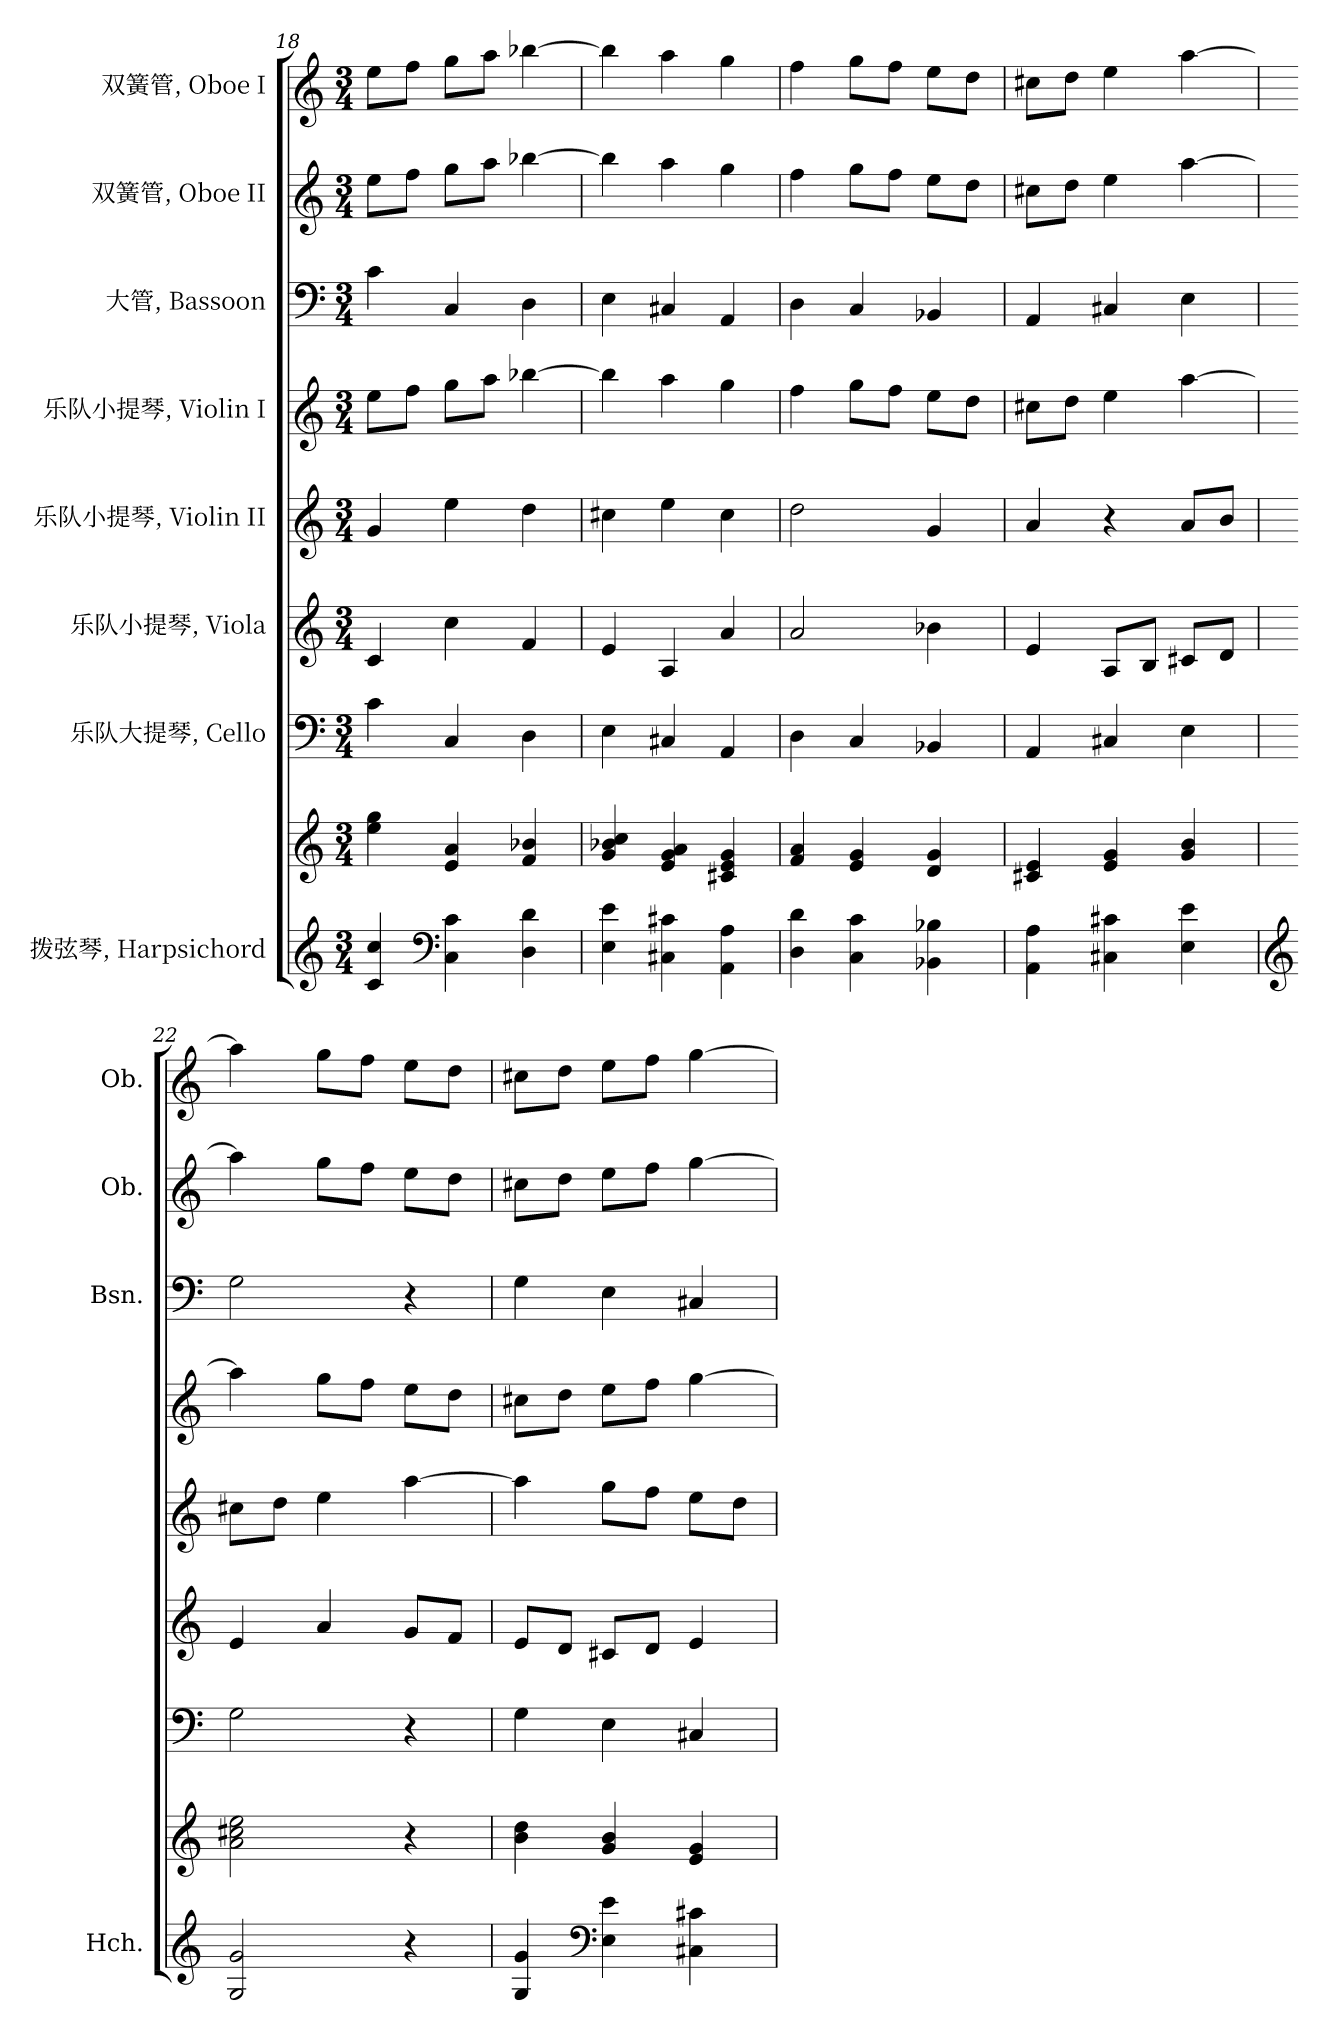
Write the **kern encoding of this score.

**kern	**kern	**kern	**kern	**kern	**kern	**kern	**kern	**kern
*part8	*part8	*part7	*part6	*part5	*part4	*part3	*part2	*part1
*staff9	*staff8	*staff7	*staff6	*staff5	*staff4	*staff3	*staff2	*staff1
*I"拨弦琴, Harpsichord	*	*I"乐队大提琴, Cello	*I"乐队小提琴, Viola	*I"乐队小提琴, Violin II	*I"乐队小提琴, Violin I	*I"大管, Bassoon	*I"双簧管, Oboe II	*I"双簧管, Oboe I
*I'Hch.	*	*	*	*	*	*I'Bsn.	*I'Ob.	*I'Ob.
*clefG2	*clefG2	*clefF4	*clefG2	*clefG2	*clefG2	*clefF4	*clefG2	*clefG2
*k[]	*k[]	*k[]	*k[]	*k[]	*k[]	*k[]	*k[]	*k[]
*M3/4	*M3/4	*M3/4	*M3/4	*M3/4	*M3/4	*M3/4	*M3/4	*M3/4
=18	=18	=18	=18	=18	=18	=18	=18	=18
4c/ 4cc/	4ee\ 4gg\	4c\	4c/	4g/	8ee\L	4c\	8ee\L	8ee\L
.	.	.	.	.	8ff\J	.	8ff\J	8ff\J
*clefF4	*	*	*	*	*	*	*	*
4C\ 4c\	4e/ 4a/	4C/	4cc\	4ee\	8gg\L	4C/	8gg\L	8gg\L
.	.	.	.	.	8aa\J	.	8aa\J	8aa\J
4D\ 4d\	4f/ 4b-X/	4D\	4f/	4dd\	[4bb-X\	4D\	[4bb-X\	[4bb-X\
=19	=19	=19	=19	=19	=19	=19	=19	=19
4E\ 4e\	4g/ 4b-X/ 4cc/	4E\	4e/	4cc#X\	4bb-\]	4E\	4bb-\]	4bb-\]
4C#X\ 4c#X\	4e/ 4g/ 4a/	4C#X/	4A/	4ee\	4aa\	4C#X/	4aa\	4aa\
4AA\ 4A\	4c#X/ 4e/ 4g/	4AA/	4a/	4cc#\	4gg\	4AA/	4gg\	4gg\
=20	=20	=20	=20	=20	=20	=20	=20	=20
4D\ 4d\	4f/ 4a/	4D\	2a/	2dd\	4ff\	4D\	4ff\	4ff\
4C\ 4c\	4e/ 4g/	4C/	.	.	8gg\L	4C/	8gg\L	8gg\L
.	.	.	.	.	8ff\J	.	8ff\J	8ff\J
4BB-X\ 4B-X\	4d/ 4g/	4BB-X/	4b-X\	4g/	8ee\L	4BB-X/	8ee\L	8ee\L
.	.	.	.	.	8dd\J	.	8dd\J	8dd\J
!!LO:PB:g=z
=21	=21	=21	=21	=21	=21	=21	=21	=21
4AA\ 4A\	4c#X/ 4e/	4AA/	4e/	4a/	8cc#X\L	4AA/	8cc#X\L	8cc#X\L
.	.	.	.	.	8dd\J	.	8dd\J	8dd\J
4C#X\ 4c#X\	4e/ 4g/	4C#X/	8A/L	4r	4ee\	4C#X/	4ee\	4ee\
.	.	.	8B/J	.	.	.	.	.
4E\ 4e\	4g/ 4b/	4E\	8c#X/L	8a/L	[4aa\	4E\	[4aa\	[4aa\
.	.	.	8d/J	8b/J	.	.	.	.
=22	=22	=22	=22	=22	=22	=22	=22	=22
*clefG2	*	*	*	*	*	*	*	*
2G/ 2g/	2a\ 2cc#X\ 2ee\	2G\	4e/	8cc#X\L	4aa\]	2G\	4aa\]	4aa\]
.	.	.	.	8dd\J	.	.	.	.
.	.	.	4a/	4ee\	8gg\L	.	8gg\L	8gg\L
.	.	.	.	.	8ff\J	.	8ff\J	8ff\J
4r	4r	4r	8g/L	[4aa\	8ee\L	4r	8ee\L	8ee\L
.	.	.	8f/J	.	8dd\J	.	8dd\J	8dd\J
=23	=23	=23	=23	=23	=23	=23	=23	=23
4G/ 4g/	4b\ 4dd\	4G\	8e/L	4aa\]	8cc#X\L	4G\	8cc#X\L	8cc#X\L
.	.	.	8d/J	.	8dd\J	.	8dd\J	8dd\J
*clefF4	*	*	*	*	*	*	*	*
4E\ 4e\	4g/ 4b/	4E\	8c#X/L	8gg\L	8ee\L	4E\	8ee\L	8ee\L
.	.	.	8d/J	8ff\J	8ff\J	.	8ff\J	8ff\J
4C#X\ 4c#X\	4e/ 4g/	4C#X/	4e/	8ee\L	[4gg\	4C#X/	[4gg\	[4gg\
.	.	.	.	8dd\J	.	.	.	.
=	=	=	=	=	=	=	=	=
*-	*-	*-	*-	*-	*-	*-	*-	*-
